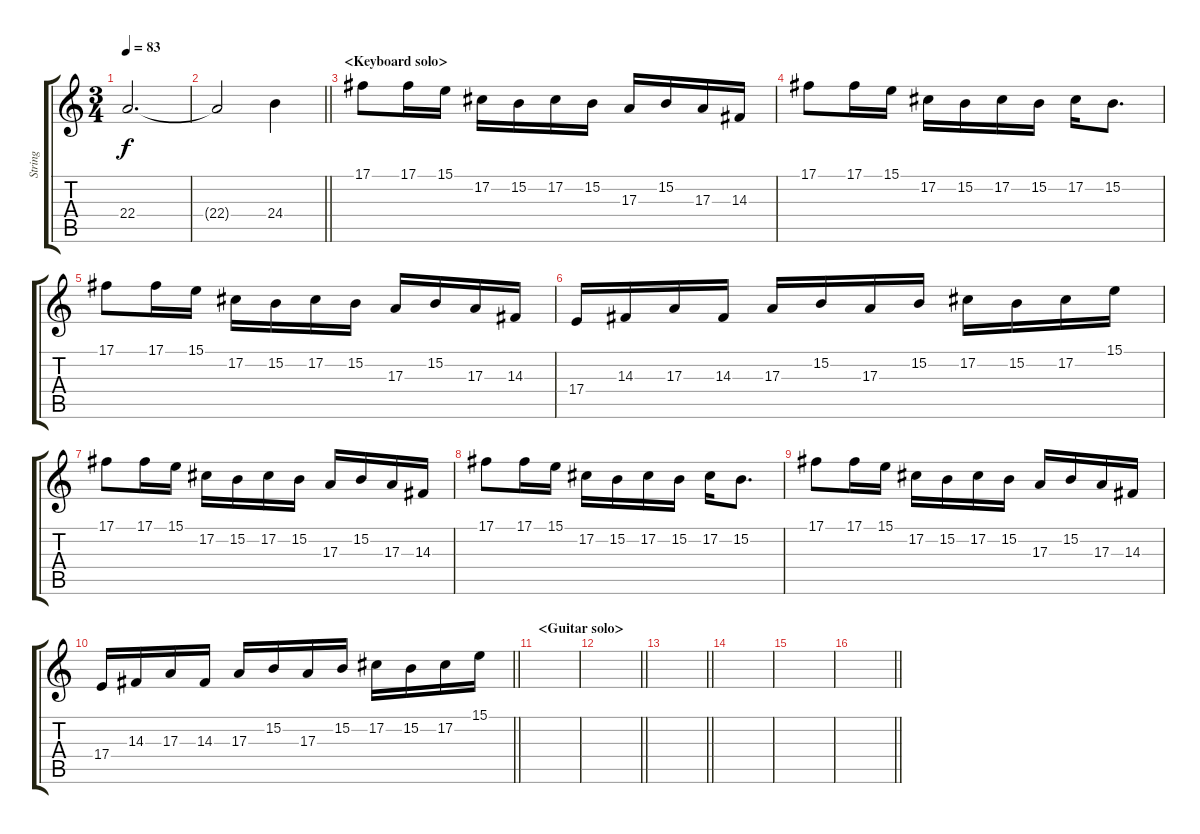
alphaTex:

\track ("String" "String") {instrument stringensemble1}
\staff {score tabs}
\tuning (Db4 Ab3 E3 B2 Gb2 Db2) {hide}
\ts (3 4)
\tempo 83
\clef g2
\ks c
22.4.2{d dy f} |
\barLineRight lightlight
22.4{t}.2 24.4.4 |
\section ("" "<Keyboard solo>")
17.1.8{volume 16} 17.1.16 15.1.16 17.2.16 15.2.16 17.2.16 15.2.16 17.3.16 15.2.16 17.3.16 14.3.16 |
17.1.8 17.1.16 15.1.16 17.2.16 15.2.16 17.2.16 15.2.16 17.2.16 15.2.8{d} |
17.1.8 17.1.16 15.1.16 17.2.16 15.2.16 17.2.16 15.2.16 17.3.16 15.2.16 17.3.16 14.3.16 |
17.4.16 14.3.16 17.3.16 14.3.16 17.3.16 15.2.16 17.3.16 15.2.16 17.2.16 15.2.16 17.2.16 15.1.16 |
17.1.8 17.1.16 15.1.16 17.2.16 15.2.16 17.2.16 15.2.16 17.3.16 15.2.16 17.3.16 14.3.16 |
17.1.8 17.1.16 15.1.16 17.2.16 15.2.16 17.2.16 15.2.16 17.2.16 15.2.8{d} |
17.1.8 17.1.16 15.1.16 17.2.16 15.2.16 17.2.16 15.2.16 17.3.16 15.2.16 17.3.16 14.3.16 |
\barLineRight lightlight
17.4.16 14.3.16 17.3.16 14.3.16 17.3.16 15.2.16 17.3.16 15.2.16 17.2.16 15.2.16 17.2.16 15.1.16 |
\section ("" "<Guitar solo>")
|
\barLineRight lightlight
|
\barLineRight lightlight
|
|
|
\barLineRight lightlight
